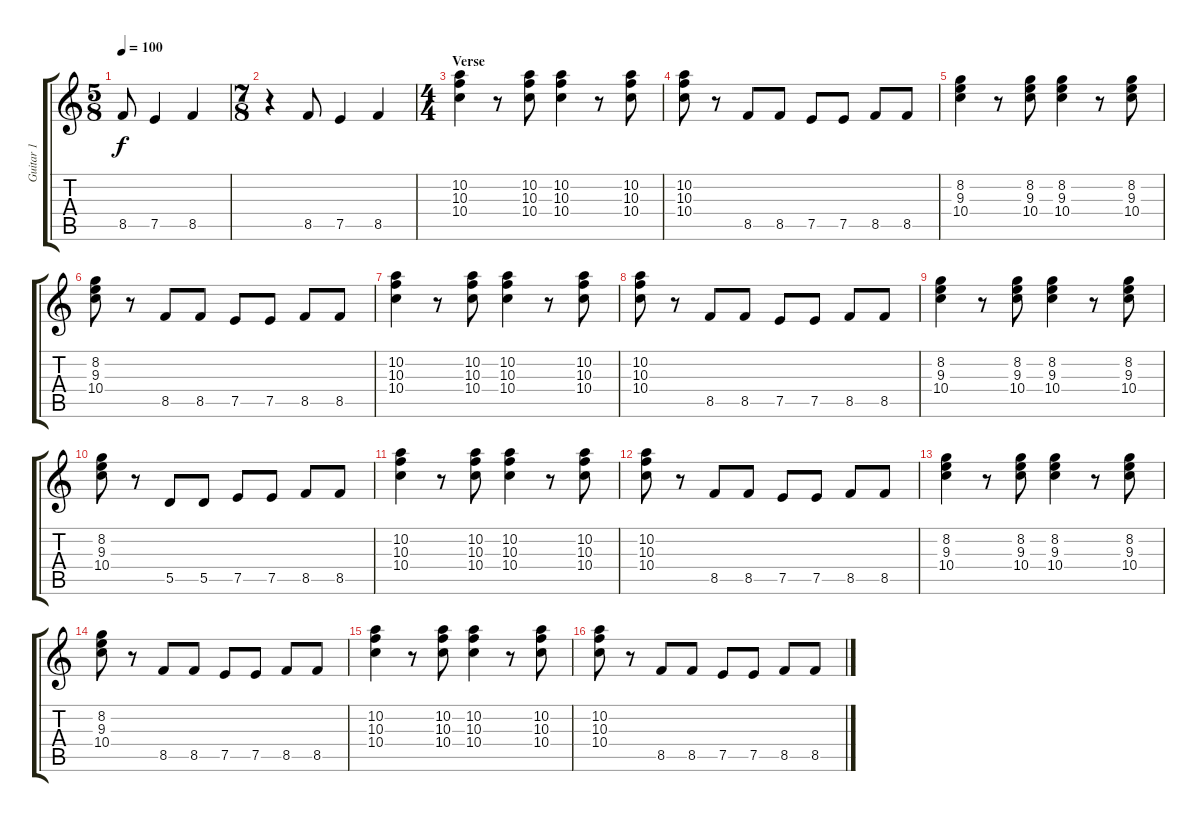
\track ("Guitar 1" "Guitar 1") {instrument overdrivenguitar}
\staff {score tabs}
\tuning (E4 B3 G3 D3 A2 E2) {hide}
\ts (5 8)
\tempo 100
\clef g2
\ks c
8.5.8{dy f instrument overdrivenguitar} 7.5.4 8.5.4 |
\ts (7 8)
r.4 8.5.8 7.5.4 8.5.4 |
\ts (4 4)
\section ("" "Verse")
(10.2 10.3 10.4).4 r.8 (10.2 10.3 10.4).8 (10.2 10.3 10.4).4 r.8 (10.2 10.3 10.4).8 |
(10.2 10.3 10.4).8 r.8 8.5.8 8.5.8 7.5.8 7.5.8 8.5.8 8.5.8 |
(8.2 9.3 10.4).4 r.8 (8.2 9.3 10.4).8 (8.2 9.3 10.4).4 r.8 (8.2 9.3 10.4).8 |
(8.2 9.3 10.4).8 r.8 8.5.8 8.5.8 7.5.8 7.5.8 8.5.8 8.5.8 |
(10.2 10.3 10.4).4 r.8 (10.2 10.3 10.4).8 (10.2 10.3 10.4).4 r.8 (10.2 10.3 10.4).8 |
(10.2 10.3 10.4).8 r.8 8.5.8 8.5.8 7.5.8 7.5.8 8.5.8 8.5.8 |
(8.2 9.3 10.4).4 r.8 (8.2 9.3 10.4).8 (8.2 9.3 10.4).4 r.8 (8.2 9.3 10.4).8 |
(8.2 9.3 10.4).8 r.8 5.5.8 5.5.8 7.5.8 7.5.8 8.5.8 8.5.8 |
(10.2 10.3 10.4).4 r.8 (10.2 10.3 10.4).8 (10.2 10.3 10.4).4 r.8 (10.2 10.3 10.4).8 |
(10.2 10.3 10.4).8 r.8 8.5.8 8.5.8 7.5.8 7.5.8 8.5.8 8.5.8 |
(8.2 9.3 10.4).4 r.8 (8.2 9.3 10.4).8 (8.2 9.3 10.4).4 r.8 (8.2 9.3 10.4).8 |
(8.2 9.3 10.4).8 r.8 8.5.8 8.5.8 7.5.8 7.5.8 8.5.8 8.5.8 |
(10.2 10.3 10.4).4 r.8 (10.2 10.3 10.4).8 (10.2 10.3 10.4).4 r.8 (10.2 10.3 10.4).8 |
(10.2 10.3 10.4).8 r.8 8.5.8 8.5.8 7.5.8 7.5.8 8.5.8 8.5.8
